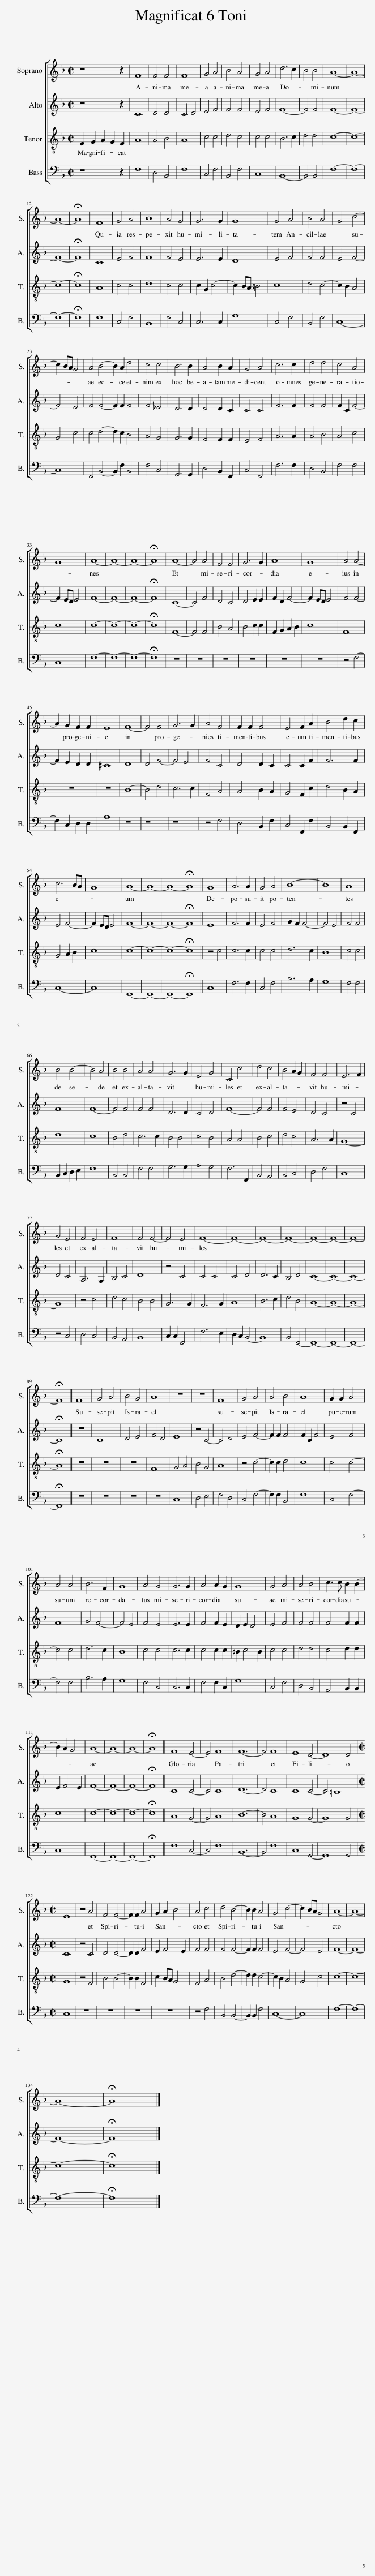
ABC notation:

X:1
%%score [ 1 2 3 4 ]
L:1/8
M:2/2
I:linebreak $
K:F
V:1 treble
V:2 treble
V:3 treble-8
V:4 bass
V:1
 z8 z2 | F8 | F4 F4 | F8 | G4 A4 | %5
 B4 A4 | G4 A4 | d6 c2 | B4 B4 | A8- | %10
 A8- |$ A8- | !fermata!A8 || F8 | G4 A4 | %15
 B8 | A4 G4 | G6 G2 | G8 | G4 A4 | %20
 B4 A4 | G4 c4- |$ c2 BA G4 | A4 B4- | B2 A2 d4 | %25
 c4 c4 | B6 B2 | A4 B2 A2 | G4 A4 | c6 c2 | %30
 d4 d4 | c4 A4 |$ G8 | A8- | A8- | %35
 A8- | !fermata!A8 || A8- | A4 A4 | F4 F4 | %40
 G6 G2 | A8 | G8 | A4 A4- |$ A2 G2 F2 F2 | %45
 E8 | F8- | F4 F4 | G6 G2 | A4 F4 | %50
 F2 F2 F4 | E4 F2 A2 | B4 d2 c2 |$ c6 BA | G8 | %55
 A8- | A8- | A8- | !fermata!A8 || G8 | %60
 A6 A2 | G4 A4 | B8- | B8 | A8 |$ %65
 B4 B4- | B4 A4 | B4 B4 | A4 A4 | G6 G2 | %70
 E4 G4 | C4 c4 | d4 c4 | B4 A2 G2 | F4 F4 | %75
 E6 F2 |$ G4 E4 | F4 E4 | F8 | F4 F4- | %80
 F4 E4 | F8- | F8- | F8- | F8- | %85
 F8- | F8- | F8- |$ !fermata!F8 || F8 | %90
 G4 A4 | B4 G4 | A8 | z8 | z8 | %95
 F8 | G4 A4 | A4 B4 | A8 | G2 G2 A4 |$ %100
 A4 A4 | B6 F2 | G8 | A4 G4 | G6 G2 | %105
 A4 A2 G2 | G8 | G4 A4 | A4 B4 | c3 c B2 B2- |$ %110
 B2 A2 G4 | A8- | A8- | A8- | !fermata!A8 || %115
 F8 E4- | E4 F8 | F12- | F4 F8 | E8 D4- | %120
 D8 D4 |$[M:2/2] E8 | z4 A4 | F4 F4- | F2 F2 A4 | %125
 G2 A2 B4 | A4 c4 | d4 B4- | B2 B2 A4 | G4 c4- | %130
 c2 BA G4 | A8- | A8- |$ A8- | !fermata!A8 |] %135
V:2
 z8 z2 | C8 | D4 D4 | C4 D4 | E4 F4 | %5
 F4 F4 | E4 F4 | F8- | F4 F4 | F8- | %10
 F8- |$ F8- | !fermata!F8 || C8 | E4 F4 | %15
 F8 | F4 E4 | E6 E2 | D8 | E4 F4 | %20
 F4 F4 | E4 F4- |$ F4 E4 | F4 F4- | F2 F2 F4 | %25
 F4 _E4 | D6 D2 | D4 D2 C2 | C4 C4 | F6 F2 | %30
 F4 F4 | F2 C2 F4- |$ F2 ED E4 | F8- | F8- | %35
 F8- | !fermata!F8 || C8- | C4 F4 | D4 C4 | %40
 D4 E2 E2 | F2 D2 F4- | F2 ED E4 | F4 F4- |$ F2 E2 D2 D2 | %45
 ^C8 | D8 | D4 F4- | F4 E4 | F4 C4 | %50
 D4 D2 C2 | C4 C2 F2 | F6 F2 |$ E4 F4- | F2 ED E4 | %55
 F8- | F8- | F8- | !fermata!F8 || E8 | %60
 F6 F2 | E4 F4 | G2 F2 F4- | F4 E4 | F4 F4 |$ %65
 F8 | F8- | F4 F4 | F4 F4 | D6 D2 | %70
 C4 D4 | F8- | F4 F4 | F4 E4 | D4 C4 | %75
 z4 C4 |$ D4 C4 | A,6 G,2 | B,4 C4 | D8 | %80
 z4 C4 | C4 C4 | C4 D4 | D6 C2 | B,4 D4 | %85
 C8- | C8- | C8- |$ !fermata!C8 || z8 | %90
 C8 | D4 E4 | F4 D4 | E8 | z4 C4- | %95
 C4 D4 | E4 F4- | F2 F2 F4 | F2 C2 F4 | E4 F4 |$ %100
 F8 | G4 F4- | F4 E4 | F4 E4 | E6 E2 | %105
 F4 F2 E2 | D2 E2 D4 | E4 F4 | F4 F4 | F4 F2 F2 |$ %110
 E2 F4 E2 | F8- | F8- | F8- | !fermata!F8 || %115
 C8 C4- | C4 C8 | D12- | D4 C8 | C8 C4- | %120
 C4 =B,8 |$[M:2/2] C8 | z4 C4 | D4 D4- | D2 D2 F4 | %125
 E2 F4 E2 | F4 F4 | F4 F4- | F2 F2 F4 | E4 F4- | %130
 F4 E4 | F8- | F8- |$ F8- | !fermata!F8 |] %135
V:3
 F2 G2 A2 G2 F2 | A8 | A4 B4 | A8 | c4 c4 | %5
 d4 c4 | c4 c4 | B6 c2 | d4 d4 | c8- | %10
 c8- |$ c8- | !fermata!c8 || A8 | c4 c4 | %15
 d8 | c4 c4 | c2 G2 c4- | c2 BA =B4 | c8 | %20
 d4 c4- | c2 B2 A4 |$ G4 c4 | c4 d4- | d2 c2 B4 | %25
 A4 G4 | G6 G2 | F4 F2 F2 | E4 F4 | A6 A2 | %30
 A4 B4 | A4 c4 |$ c8 | c8- | c8- | %35
 c8- | !fermata!c8 || F8- | F4 F4 | B4 A4 | %40
 B4 c2 c2 | F2 G2 A2 B2 | c8 | F8 |$ z8 | %45
 z8 | B8- | B4 d4 | c6 c2 | F4 A4 | %50
 A4 B2 A2 | G4 F2 c2 | d4 B2 A2 |$ G4 A2 B2 | c8 | %55
 c8- | c8- | c8- | !fermata!c8 || z4 c4 | %60
 c6 c2 | c4 c4 | d6 c2 | B8 | c4 c4 |$ %65
 d8 | c8 | B4 d4 | c6 c2 | B4 B4 | %70
 c4 B4 | A4 A4 | B4 c4 | d4 c4 | A6 A2 | %75
 G8- |$ G8 | z4 c4 | d4 c4 | B4 B4 | %80
 G6 G2 | F6 G2 | A8 | B6 c2 | d4 B4 | %85
 A8- | A8- | A8- |$ !fermata!A8 || z8 | %90
 z8 | z8 | F8 | G4 A4 | B4 G4 | %95
 A8 | z4 c4- | c2 c2 d4 | c8 | c4 c4- |$ %100
 c4 c4 | d6 c2 | B8 | c4 c4 | c6 c2 | %105
 c4 c2 c2 | =B2 c4 B2 | c4 c4 | d4 d4 | c4 d2 d2 |$ %110
 c8 | c8- | c8- | c8- | !fermata!c8 || %115
 A8 G4- | G4 A8 | B12- | B4 A8 | G8 G4- | %120
 G8 G4 |$[M:2/2] G8 | z4 F4 | B4 B4- | B2 B2 F4 | %125
 c2 BA G4 | F4 A4 | B4 d4- | d2 d2 c4- | c2 B2 A4 | %130
 G4 c4 | c8- | c8- |$ c8- | !fermata!c8 |] %135
V:4
 z8 z2 | F,8 | D,4 B,,4 | F,8 | C,4 F,4 | %5
 B,,4 F,4 | C,8 | B,,8- | B,,4 B,,4 | F,8- | %10
 F,8- |$ F,8- | !fermata!F,8 || F,8 | C,4 F,4 | %15
 B,,8 | F,4 C,4 | C,6 C,2 | G,8 | C,4 F,4 | %20
 B,,4 F,4 | C,8- |$ C,8 | F,,4 B,,4- | B,,2 F,2 B,,4 | %25
 F,4 C,4 | G,,6 G,,2 | D,4 B,,2 F,,2 | C,4 F,,4 | F,6 F,2 | %30
 D,4 B,,4 | F,4 F,4 |$ C,8 | F,8- | F,8- | %35
 F,8- | !fermata!F,8 || z8 | z8 | z8 | %40
 z8 | z8 | z8 | z4 F,4- |$ F,2 C,2 D,2 D,2 | %45
 A,8 | z8 | z8 | z8 | z4 F,4 | %50
 D,4 B,,2 F,2 | C,4 F,,2 F,2 | B,,4 B,,2 F,,2 |$ C,8- | C,8 | %55
 F,,8- | F,,8- | F,,8- | !fermata!F,,8 || C,8 | %60
 F,6 F,2 | C,4 F,4 | B,6 A,2 | G,8 | F,4 F,4 |$ %65
 B,,2 C,2 D,2 E,2 | F,8 | B,,4 B,,4 | F,4 F,4 | G,6 G,2 | %70
 A,4 G,4 | F,6 F,,2 | B,,4 A,,4 | B,,4 C,4 | D,4 F,4 | %75
 C,8 |$ z4 C,4 | D,4 C,4 | B,,4 A,,4 | B,,8 | %80
 C,2 C,2 F,,4 | F,6 E,2 | D,2 C,2 B,,4- | B,,8 | B,,4 F,,4- | %85
 F,,8- | F,,8- | F,,8- |$ !fermata!F,,8 || z8 | %90
 z8 | z8 | z8 | C,8 | D,4 E,4 | %95
 F,4 D,4 | C,4 F,4- | F,2 F,2 B,,4 | F,8 | C,4 F,4- |$ %100
 F,4 F,4 | B,6 A,2 | G,8 | F,4 C,4 | C,6 C,2 | %105
 F,4 F,2 C,2 | G,8 | C,4 F,4 | D,4 B,,4 | A,,4 B,,2 B,,2 |$ %110
 C,8 | F,,8- | F,,8- | F,,8- | !fermata!F,,8 || %115
 F,8 C,4- | C,4 F,8 | B,,12- | B,,4 F,8 | C,8 G,,4- | %120
 G,,8 G,,4 |$[M:2/2] C,8 | z8 | z8 | z8 | %125
 z8 | z4 F,4 | B,,4 B,,4- | B,,2 B,,2 F,4 | C,8- | %130
 C,8 | F,8- | F,8- |$ F,8- | !fermata!F,8 |] %135
